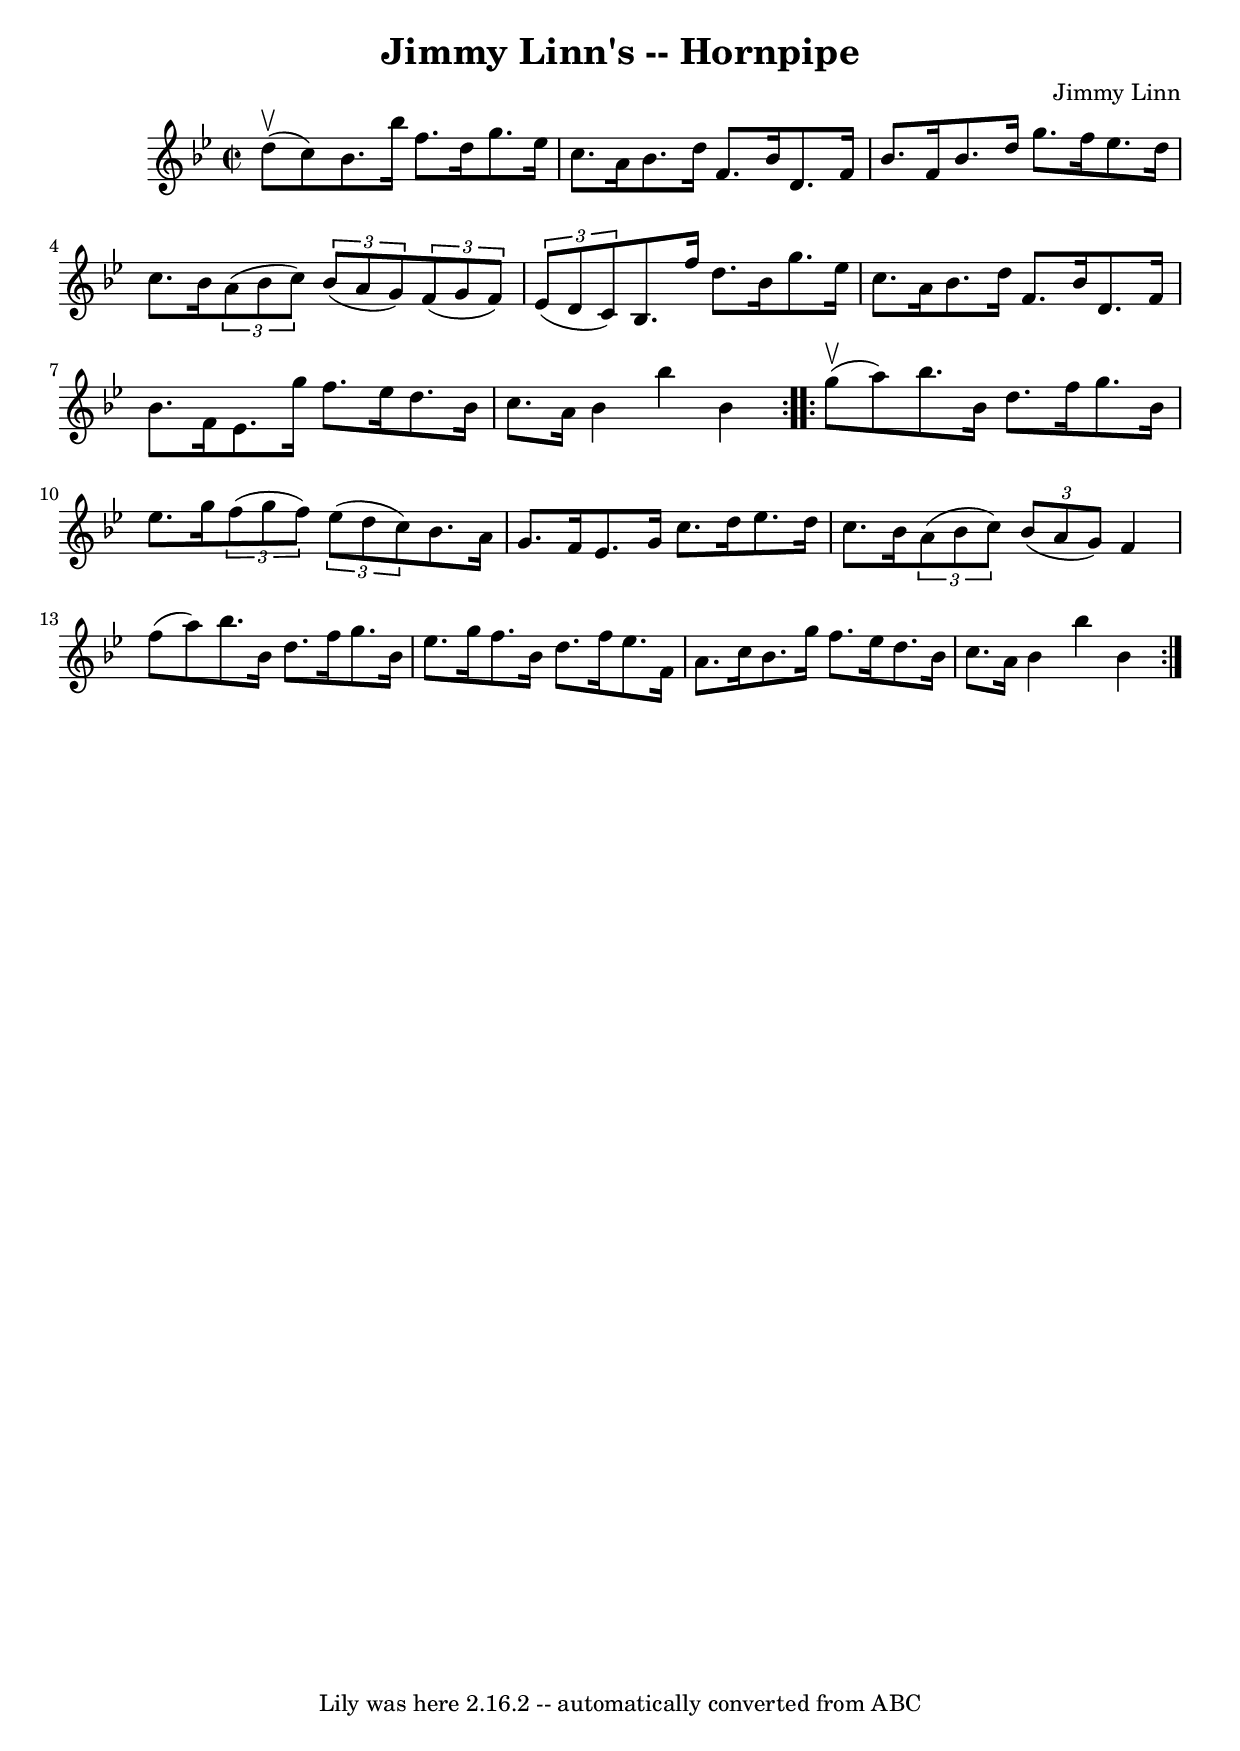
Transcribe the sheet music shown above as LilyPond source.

\version "2.16.2"
\include "Mammoth.ily"
\header {
  %% book = "Cole's 1000 Fiddle Tunes"
 composer = "Jimmy Linn"
 crossRefNumber = "1"
 footnotes = ""
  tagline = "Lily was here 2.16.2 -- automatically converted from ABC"
  title = "Jimmy Linn's -- Hornpipe"

}
voicedefault =  {



  \repeat volta 2 {

    \override Staff.TimeSignature #'style = #'C
    \time 2/2      \key bf \major d''8 (^\upbow c''8)  |
 bf'8. bf''16 f''8. d''16 g''8. ef''16 c''8. a'16   |
 bf'8. d''16 f'8. bf'16 d'8. f'16 bf'8. f'16   |
 bf'8. d''16 g''8. f''16 ef''8. d''16 c''8. bf'16    |
    \times 2/3 { a'8 (bf'8 c''8) 
	       }   \times 2/3 { bf'8 
				(a'8 g'8) 
			      }   \times 2/3 { f'8 (g'8 f'8) 
					     }   \times 2/3 {   
					 ef'8 (d'8 c'8)  					     }  |
 bf8. f''16 d''8. bf'16 g''8. ef''16 c''8. a'16   |
 bf'8. d''16 f'8. bf'16 d'8. f'16 bf'8. f'16   |
 ef'8. g''16 f''8. ef''16 d''8. bf'16 c''8. a'16   |
 bf'4 bf''4    
 bf'4  
  }     
  \repeat volta 2 { g''8 (^\upbow a''8)  |
 bf''8. bf'16 d''8. f''16 g''8. bf'16 ef''8. g''16   |
    
    \times 2/3 { f''8 (g''8 f''8) 
	       }   \times 2/3 { ef''8 (d''8    
				c''8)  			      } bf'8. a'16 g'8. f'16   |
 ef'8. g'16 c''8. d''16 ef''8. d''16 c''8. bf'16   |
    \times 2/3 {  
 a'8 (bf'8 c''8) 
    }   \times 2/3 { bf'8 (a'8 g'8) 
		   } f'4 f''8 (a''8)  |
 bf''8. bf'16 d''8. f''16 g''8. bf'16 ef''8. g''16   |
 f''8. bf'16 d''8. f''16 ef''8. f'16 a'8. c''16   |
 bf'8. g''16 f''8. ef''16 d''8. bf'16 c''8. a'16   |
 bf'4 bf''4    
 bf'4  
  }   

}

\score{
  <<

    \context Staff="default"
    {
      \voicedefault 
      
    }

  >>
  \layout {
    
  }
  \midi {
  }

}
